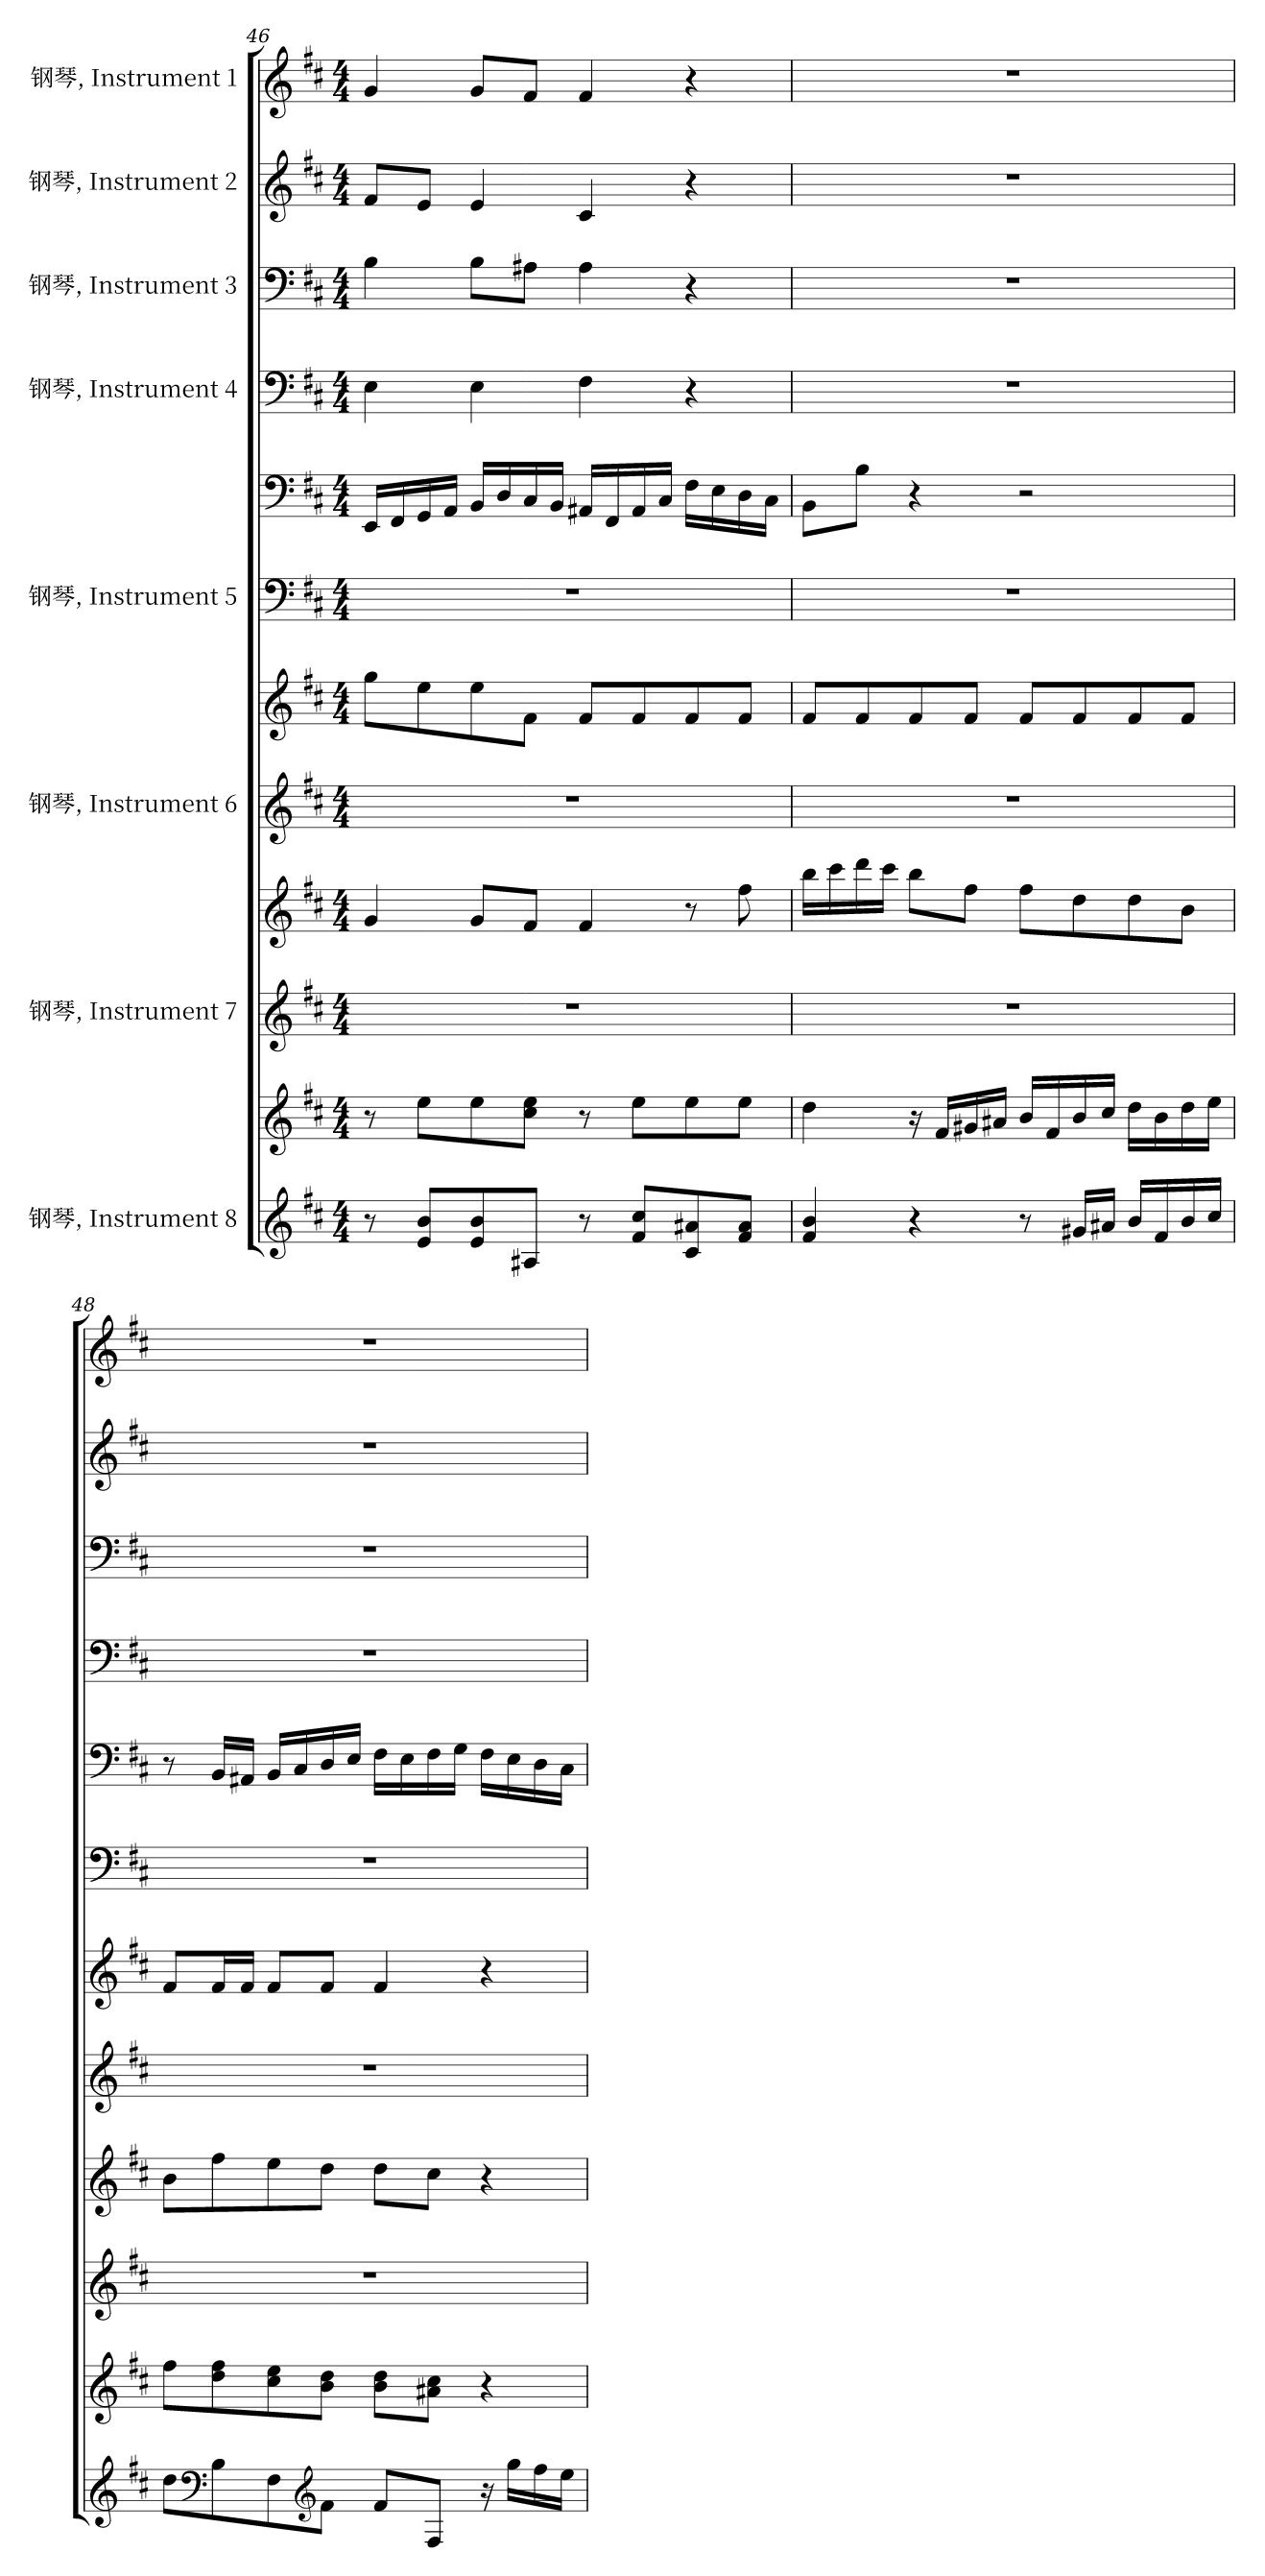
**kern	**kern	**kern	**kern	**kern	**kern	**kern	**kern	**kern	**kern	**kern	**kern
*part8	*part8	*part7	*part7	*part6	*part6	*part5	*part5	*part4	*part3	*part2	*part1
*staff12	*staff11	*staff10	*staff9	*staff8	*staff7	*staff6	*staff5	*staff4	*staff3	*staff2	*staff1
*I"钢琴, Instrument 8	*	*I"钢琴, Instrument 7	*	*I"钢琴, Instrument 6	*	*I"钢琴, Instrument 5	*	*I"钢琴, Instrument 4	*I"钢琴, Instrument 3	*I"钢琴, Instrument 2	*I"钢琴, Instrument 1
*clefG2	*clefG2	*clefG2	*clefG2	*clefG2	*clefG2	*clefF4	*clefF4	*clefF4	*clefF4	*clefG2	*clefG2
*k[f#c#]	*k[f#c#]	*k[f#c#]	*k[f#c#]	*k[f#c#]	*k[f#c#]	*k[f#c#]	*k[f#c#]	*k[f#c#]	*k[f#c#]	*k[f#c#]	*k[f#c#]
*M4/4	*M4/4	*M4/4	*M4/4	*M4/4	*M4/4	*M4/4	*M4/4	*M4/4	*M4/4	*M4/4	*M4/4
=46	=46	=46	=46	=46	=46	=46	=46	=46	=46	=46	=46
8r	8r	1r	4g/	1r	8gg\L	1r	16EE/LL	4E\	4B\	8f#/L	4g/
.	.	.	.	.	.	.	16FF#/	.	.	.	.
8e/ 8b/L	8ee\L	.	.	.	8ee\	.	16GG/	.	.	8e/J	.
.	.	.	.	.	.	.	16AA/JJ	.	.	.	.
8e/ 8b/	8ee\	.	8g/L	.	8ee\	.	16BB/LL	4E\	8B\L	4e/	8g/L
.	.	.	.	.	.	.	16D/	.	.	.	.
8A#X/J	8cc#\ 8ee\J	.	8f#/J	.	8f#\J	.	16C#/	.	8A#X\J	.	8f#/J
.	.	.	.	.	.	.	16BB/JJ	.	.	.	.
8r	8r	.	4f#/	.	8f#/L	.	16AA#X/LL	4F#\	4A#\	4c#/	4f#/
.	.	.	.	.	.	.	16FF#/	.	.	.	.
8f#/ 8cc#/L	8ee\L	.	.	.	8f#/	.	16AA#/	.	.	.	.
.	.	.	.	.	.	.	16C#/JJ	.	.	.	.
8c#/ 8a#X/	8ee\	.	8r	.	8f#/	.	16F#\LL	4r	4r	4r	4r
.	.	.	.	.	.	.	16E\	.	.	.	.
8f#/ 8a#/J	8ee\J	.	8ff#\	.	8f#/J	.	16D\	.	.	.	.
.	.	.	.	.	.	.	16C#\JJ	.	.	.	.
!!LO:PB:g=z
=47	=47	=47	=47	=47	=47	=47	=47	=47	=47	=47	=47
4f#/ 4b/	4dd\	1r	16bb\LL	1r	8f#/L	1r	8BB\L	1r	1r	1r	1r
.	.	.	16ccc#\	.	.	.	.	.	.	.	.
.	.	.	16ddd\	.	8f#/	.	8B\J	.	.	.	.
.	.	.	16ccc#\JJ	.	.	.	.	.	.	.	.
4r	16r	.	8bb\L	.	8f#/	.	4r	.	.	.	.
.	16f#/LL	.	.	.	.	.	.	.	.	.	.
.	16g#X/	.	8ff#\J	.	8f#/J	.	.	.	.	.	.
.	16a#X/JJ	.	.	.	.	.	.	.	.	.	.
8r	16b/LL	.	8ff#\L	.	8f#/L	.	2r	.	.	.	.
.	16f#/	.	.	.	.	.	.	.	.	.	.
16g#X/LL	16b/	.	8dd\	.	8f#/	.	.	.	.	.	.
16a#X/JJ	16cc#/JJ	.	.	.	.	.	.	.	.	.	.
16b/LL	16dd\LL	.	8dd\	.	8f#/	.	.	.	.	.	.
16f#/	16b\	.	.	.	.	.	.	.	.	.	.
16b/	16dd\	.	8b\J	.	8f#/J	.	.	.	.	.	.
16cc#/JJ	16ee\JJ	.	.	.	.	.	.	.	.	.	.
=48	=48	=48	=48	=48	=48	=48	=48	=48	=48	=48	=48
8dd\L	8ff#\L	1r	8b\L	1r	8f#/L	1r	8r	1r	1r	1r	1r
*clefF4	*	*	*	*	*	*	*	*	*	*	*
8B\	8dd\ 8ff#\	.	8ff#\	.	16f#/L	.	16BB/LL	.	.	.	.
.	.	.	.	.	16f#/JJ	.	16AA#X/JJ	.	.	.	.
8F#\	8cc#\ 8ee\	.	8ee\	.	8f#/L	.	16BB/LL	.	.	.	.
.	.	.	.	.	.	.	16C#/	.	.	.	.
*clefG2	*	*	*	*	*	*	*	*	*	*	*
8f#\J	8b\ 8dd\J	.	8dd\J	.	8f#/J	.	16D/	.	.	.	.
.	.	.	.	.	.	.	16E/JJ	.	.	.	.
8f#/L	8b\ 8dd\L	.	8dd\L	.	4f#/	.	16F#\LL	.	.	.	.
.	.	.	.	.	.	.	16E\	.	.	.	.
8F#/J	8a#X\ 8cc#\J	.	8cc#\J	.	.	.	16F#\	.	.	.	.
.	.	.	.	.	.	.	16G\JJ	.	.	.	.
16r	4r	.	4r	.	4r	.	16F#\LL	.	.	.	.
16gg\LL	.	.	.	.	.	.	16E\	.	.	.	.
16ff#\	.	.	.	.	.	.	16D\	.	.	.	.
16ee\JJ	.	.	.	.	.	.	16C#\JJ	.	.	.	.
=	=	=	=	=	=	=	=	=	=	=	=
*-	*-	*-	*-	*-	*-	*-	*-	*-	*-	*-	*-
